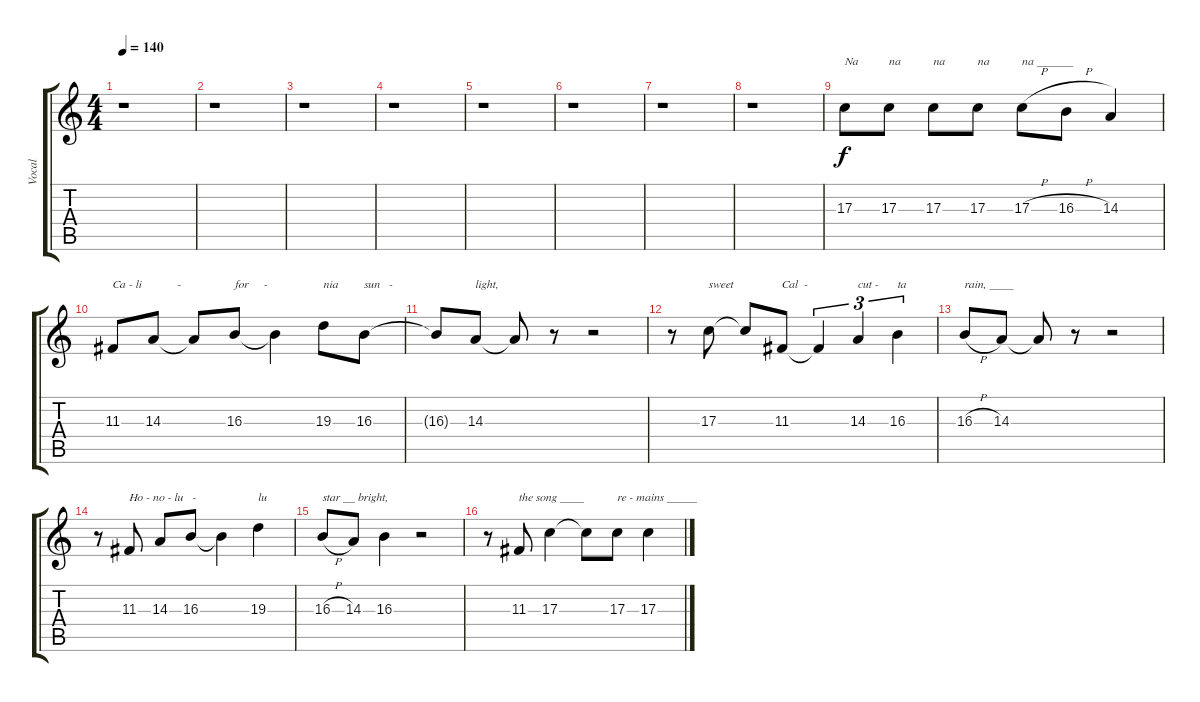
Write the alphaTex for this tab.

\track ("Vocal" "Vocal") {instrument flute}
\staff {score tabs}
\tuning (E4 B3 G3 D3 A2 E2) {hide}
\ts (4 4)
\tempo 140
\clef g2
\ks c
r.1{dy f} |
r.1 |
r.1 |
r.1 |
r.1 |
r.1 |
r.1 |
r.1 |
17.3.8{txt "Na"} 17.3.8{txt "na"} 17.3.8{txt "na"} 17.3.8{txt "na"} 17.3{h}.8{txt "na ______"} 16.3{h}.8 14.3.4 |
11.3.8{txt "Ca - li"} 14.3.8{txt "        -"} 14.3{t}.8 16.3.8{txt "for     -"} 16.3{t}.4 19.3.8{txt "nia"} 16.3.8{txt "sun   -"} |
16.3{t}.8 14.3.8{txt "light,"} 14.3{t}.8 r.8 r.2 |
r.8 17.3.8{txt "sweet"} 17.3{t}.8 11.3.8{txt "Cal  -"} 11.3{t}.4{tu (3 2)} 14.3.4{tu (3 2) txt "cut -"} 16.3.4{tu (3 2) txt "ta"} |
16.3{h}.8{txt "rain, ____"} 14.3.8 14.3{t}.8 r.8 r.2 |
r.8 11.3.8{txt "Ho - no - lu   -"} 14.3.8 16.3.8 16.3{t}.4 19.3.4{txt "lu"} |
16.3{h}.8{txt "star __ bright,"} 14.3.8 16.3.4 r.2 |
r.8 11.3.8{txt "the song ____"} 17.3.4 17.3{t}.8 17.3.8{txt "re - mains _____"} 17.3.4
